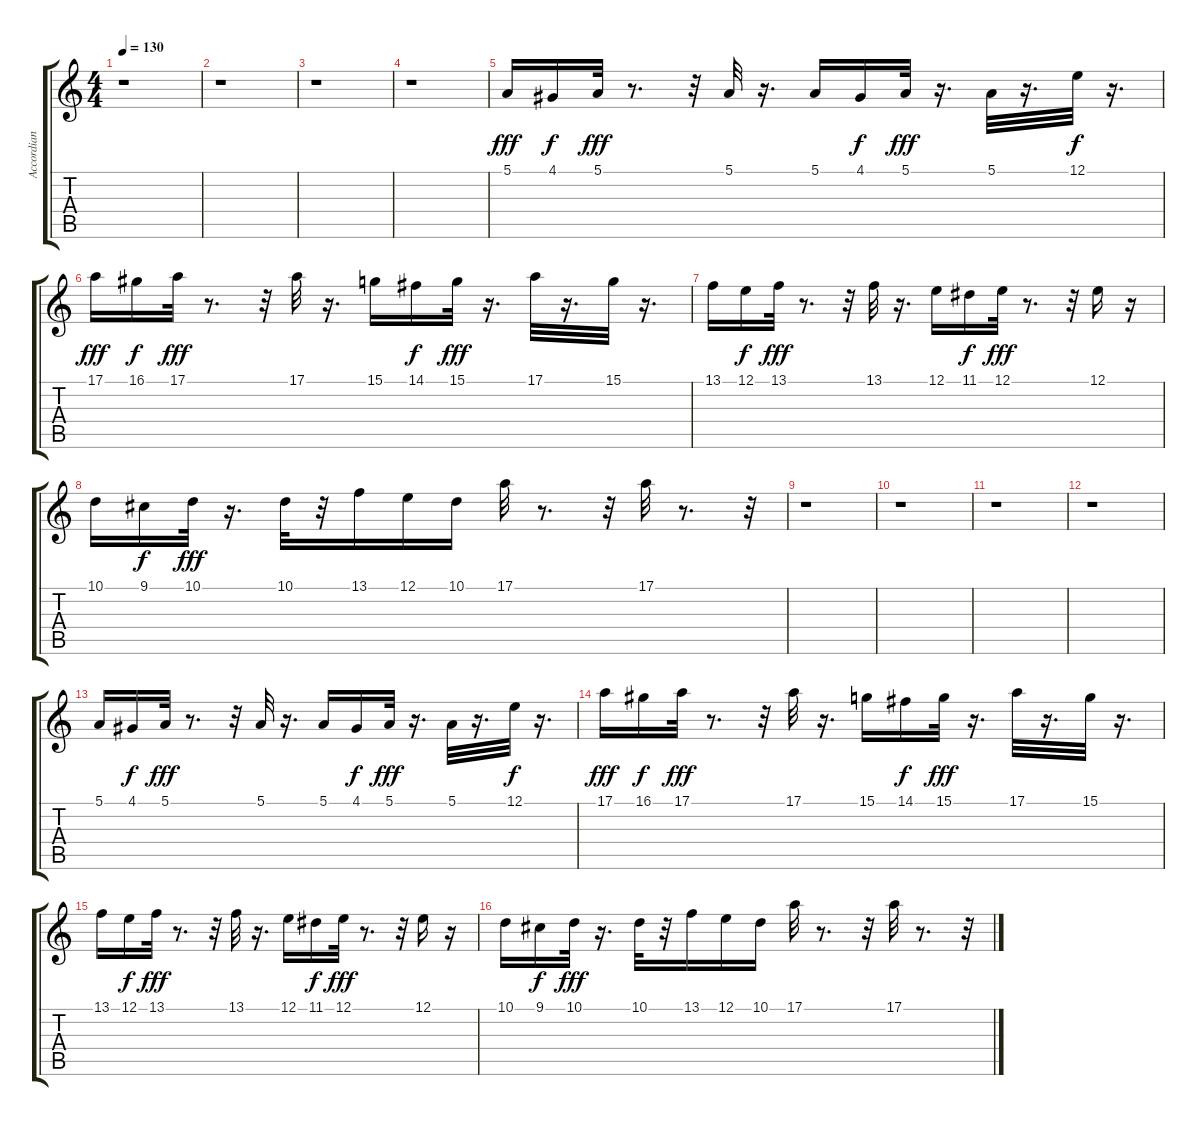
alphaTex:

\track ("Accordian" "Accordian") {instrument accordion}
\staff {score tabs}
\tuning (E4 B3 G3 D3 A2 E2) {hide}
\ts (4 4)
\tempo 130
\clef g2
\ks c
r.1{dy f} |
r.1 |
r.1 |
r.1 |
5.1.16{dy fff} 4.1.16{dy f} 5.1.32{dy fff} r.8{d} r.32 5.1.32 r.16{d} 5.1.16 4.1.16{dy f} 5.1.32{dy fff} r.16{d} 5.1.32 r.16{d} 12.1.32{dy f} r.16{d} |
17.1.16{dy fff} 16.1.16{dy f} 17.1.32{dy fff} r.8{d} r.32 17.1.32 r.16{d} 15.1.16 14.1.16{dy f} 15.1.32{dy fff} r.16{d} 17.1.32 r.16{d} 15.1.32 r.16{d} |
13.1.16 12.1.16{dy f} 13.1.32{dy fff} r.8{d} r.32 13.1.32 r.16{d} 12.1.16 11.1.16{dy f} 12.1.32{dy fff} r.8{d} r.32 12.1.16 r.16 |
10.1.16 9.1.16{dy f} 10.1.32{dy fff} r.16{d} 10.1.32 r.32 13.1.16 12.1.16 10.1.16 17.1.32 r.8{d} r.32 17.1.32 r.8{d} r.32 |
r.1 |
r.1 |
r.1 |
r.1 |
5.1.16 4.1.16{dy f} 5.1.32{dy fff} r.8{d} r.32 5.1.32 r.16{d} 5.1.16 4.1.16{dy f} 5.1.32{dy fff} r.16{d} 5.1.32 r.16{d} 12.1.32{dy f} r.16{d} |
17.1.16{dy fff} 16.1.16{dy f} 17.1.32{dy fff} r.8{d} r.32 17.1.32 r.16{d} 15.1.16 14.1.16{dy f} 15.1.32{dy fff} r.16{d} 17.1.32 r.16{d} 15.1.32 r.16{d} |
13.1.16 12.1.16{dy f} 13.1.32{dy fff} r.8{d} r.32 13.1.32 r.16{d} 12.1.16 11.1.16{dy f} 12.1.32{dy fff} r.8{d} r.32 12.1.16 r.16 |
10.1.16 9.1.16{dy f} 10.1.32{dy fff} r.16{d} 10.1.32 r.32 13.1.16 12.1.16 10.1.16 17.1.32 r.8{d} r.32 17.1.32 r.8{d} r.32
